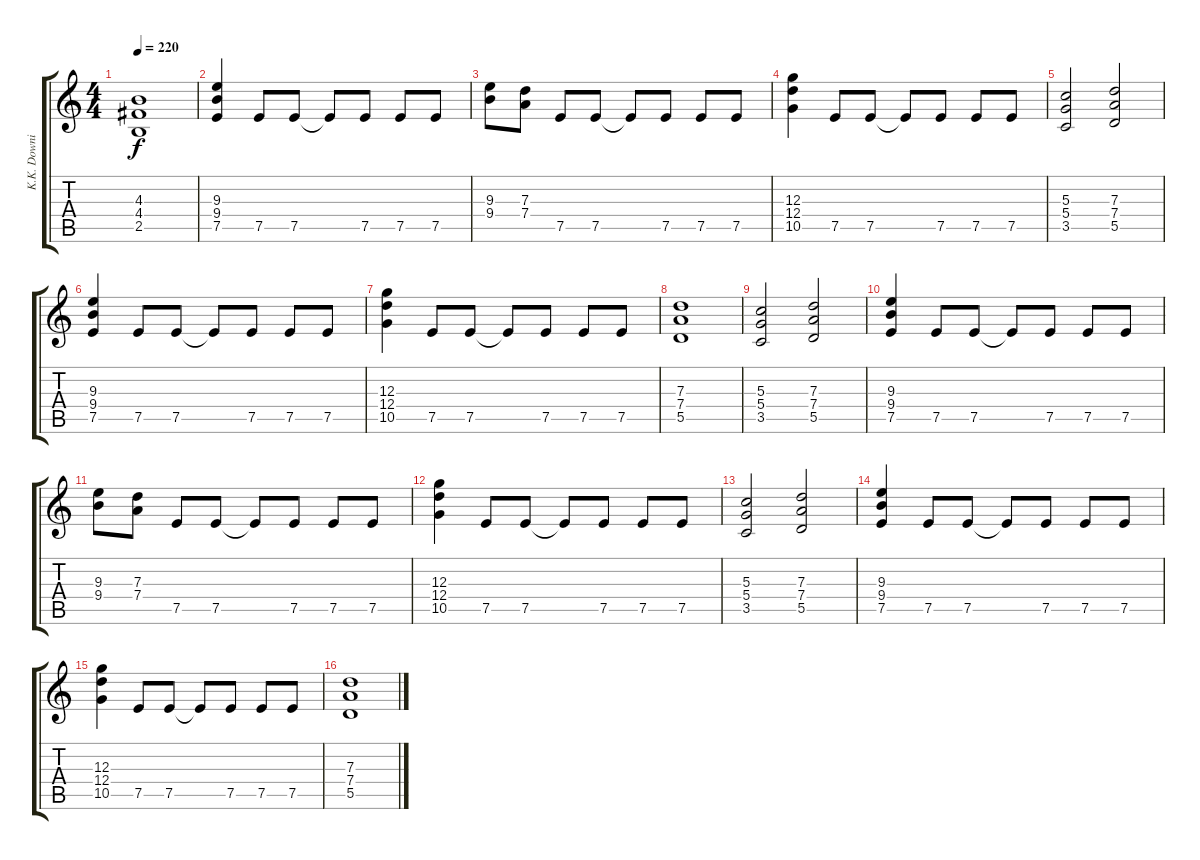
\track ("K.K. Downing" "K.K. Downi") {instrument distortionguitar}
\staff {score tabs}
\tuning (E4 B3 G3 D3 A2 E2) {hide}
\ts (4 4)
\tempo 220
\clef g2
\ks c
(4.3{t} 4.4{t} 2.5{t}).1{dy f} |
(9.3 9.4 7.5).4 7.5.8 7.5.8 7.5{t}.8 7.5.8 7.5.8 7.5.8 |
(9.3 9.4).8 (7.3 7.4).8 7.5.8 7.5.8 7.5{t}.8 7.5.8 7.5.8 7.5.8 |
(12.3 12.4 10.5).4 7.5.8 7.5.8 7.5{t}.8 7.5.8 7.5.8 7.5.8 |
(5.3 5.4 3.5).2 (7.3 7.4 5.5).2 |
(9.3 9.4 7.5).4 7.5.8 7.5.8 7.5{t}.8 7.5.8 7.5.8 7.5.8 |
(12.3 12.4 10.5).4 7.5.8 7.5.8 7.5{t}.8 7.5.8 7.5.8 7.5.8 |
(7.3 7.4 5.5).1 |
(5.3 5.4 3.5).2 (7.3 7.4 5.5).2 |
(9.3 9.4 7.5).4 7.5.8 7.5.8 7.5{t}.8 7.5.8 7.5.8 7.5.8 |
(9.3 9.4).8 (7.3 7.4).8 7.5.8 7.5.8 7.5{t}.8 7.5.8 7.5.8 7.5.8 |
(12.3 12.4 10.5).4 7.5.8 7.5.8 7.5{t}.8 7.5.8 7.5.8 7.5.8 |
(5.3 5.4 3.5).2 (7.3 7.4 5.5).2 |
(9.3 9.4 7.5).4 7.5.8 7.5.8 7.5{t}.8 7.5.8 7.5.8 7.5.8 |
(12.3 12.4 10.5).4 7.5.8 7.5.8 7.5{t}.8 7.5.8 7.5.8 7.5.8 |
(7.3 7.4 5.5).1
